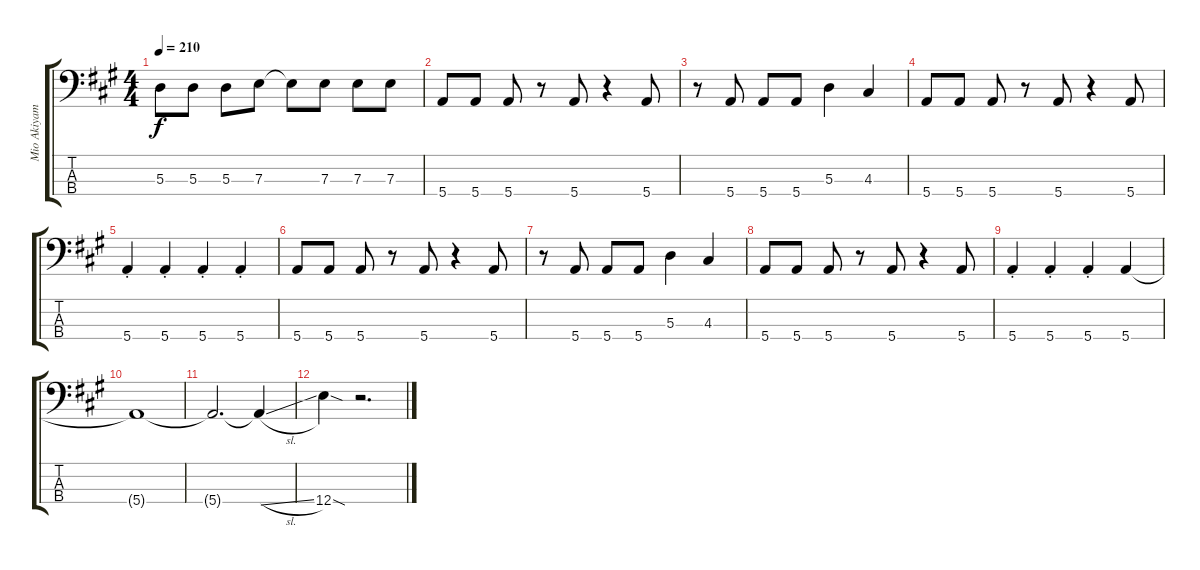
\track ("Mio Akiyama" "Mio Akiyam") {instrument electricbassfinger}
\staff {score tabs}
\tuning (G2 D2 A1 E1) {hide}
\ts (4 4)
\tempo 210
\clef f4
\ks a
5.3.8{dy f} 5.3.8 5.3.8 7.3.8 7.3{t}.8 7.3.8 7.3.8 7.3.8 |
5.4.8 5.4.8 5.4.8 r.8 5.4.8 r.4 5.4.8 |
r.8 5.4.8 5.4.8 5.4.8 5.3.4 4.3.4 |
5.4.8 5.4.8 5.4.8 r.8 5.4.8 r.4 5.4.8 |
5.4{st}.4 5.4{st}.4 5.4{st}.4 5.4{st}.4 |
5.4.8 5.4.8 5.4.8 r.8 5.4.8 r.4 5.4.8 |
r.8 5.4.8 5.4.8 5.4.8 5.3.4 4.3.4 |
5.4.8 5.4.8 5.4.8 r.8 5.4.8 r.4 5.4.8 |
5.4{st}.4 5.4{st}.4 5.4{st}.4 5.4.4 |
5.4{t}.1 |
5.4{t}.2{d} 5.4{sl t}.4 |
12.4{sod}.4 r.2{d}
